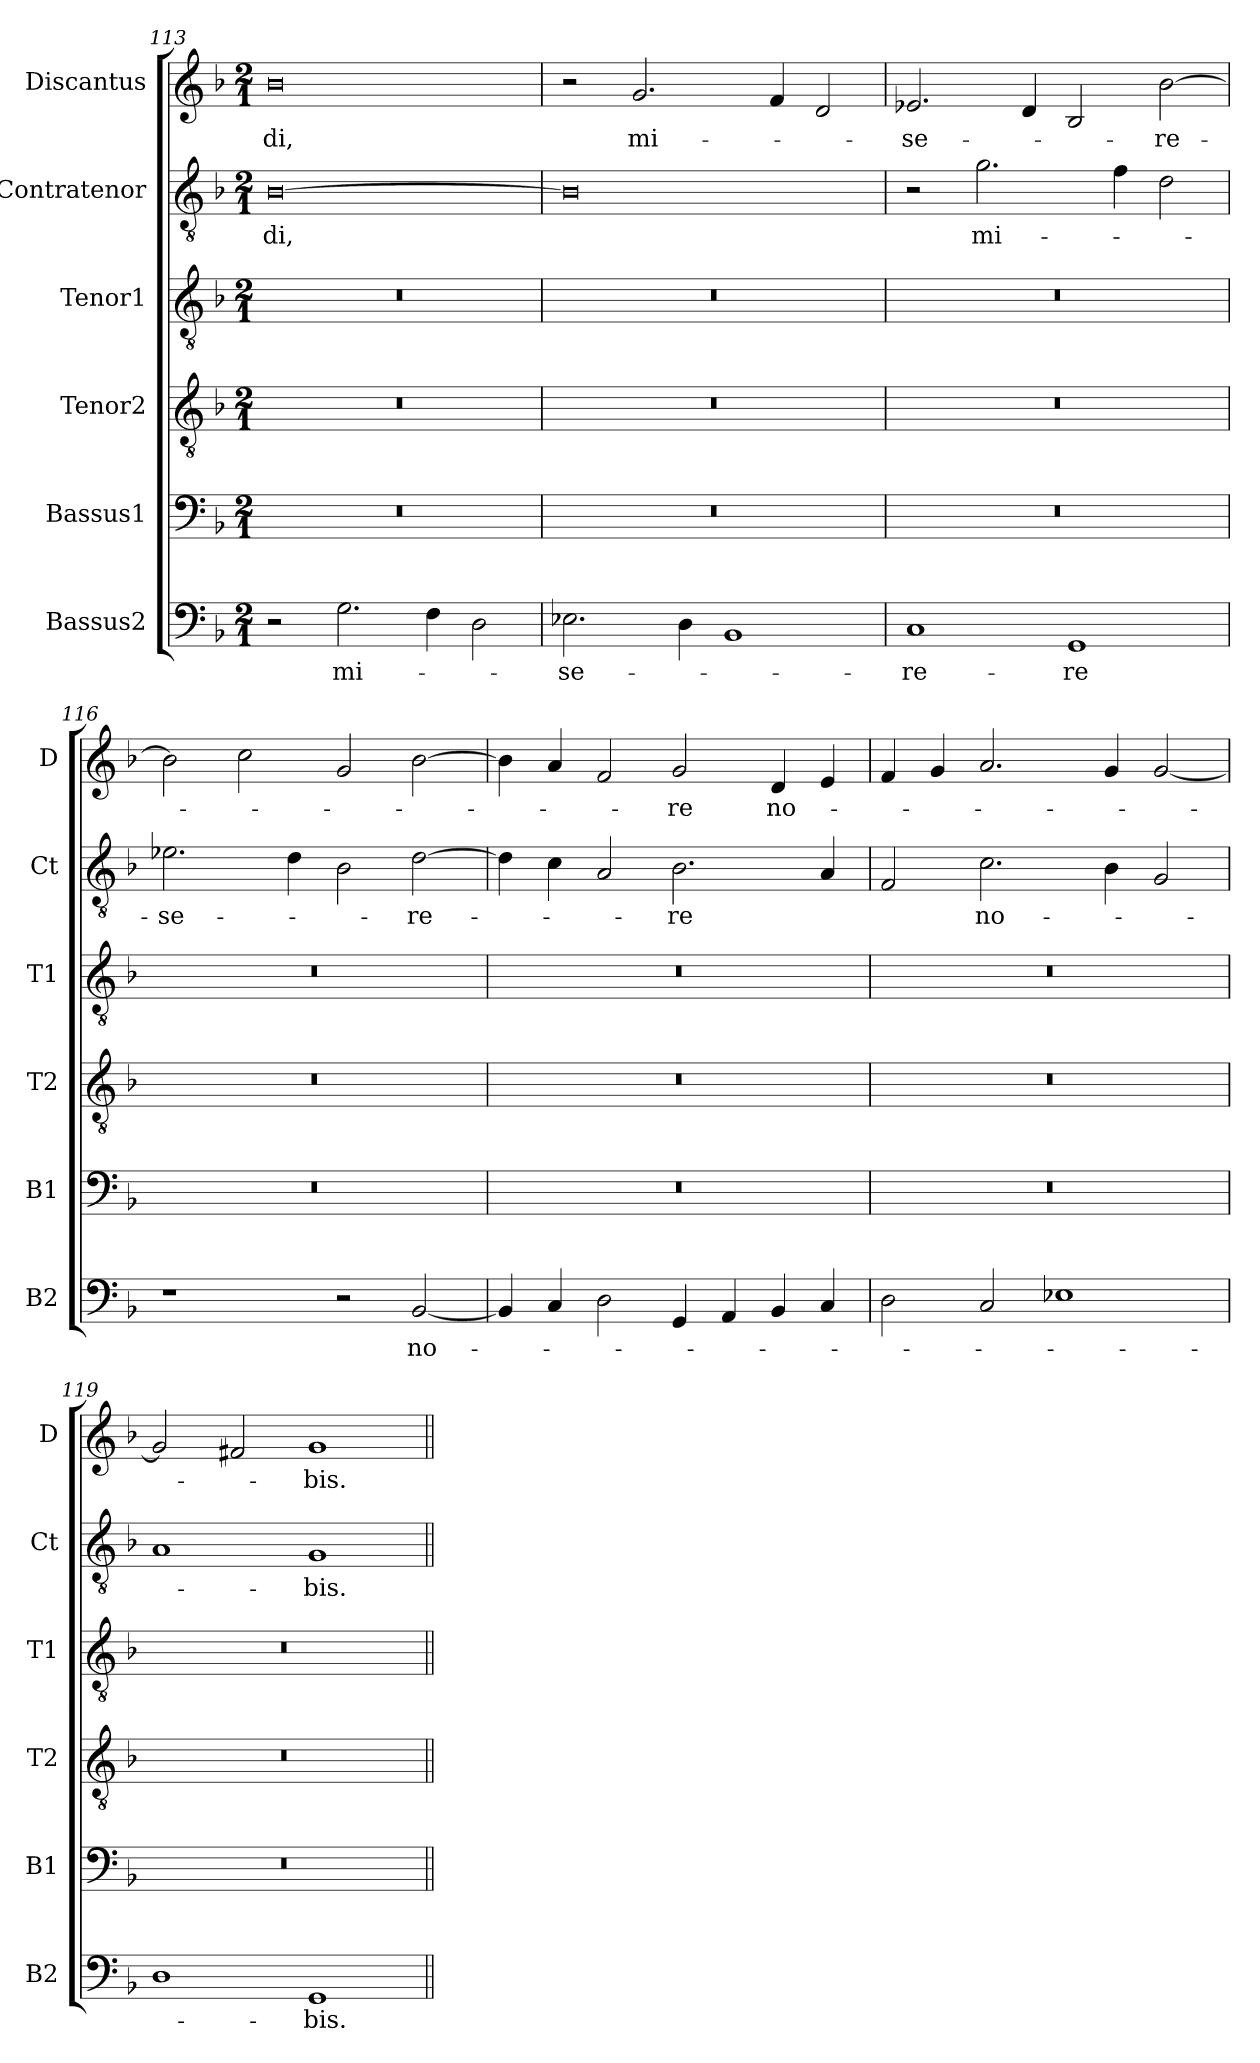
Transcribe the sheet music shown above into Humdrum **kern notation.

**kern	**text	**kern	**kern	**kern	**kern	**text	**kern	**text
*part6	*part6	*part5	*part4	*part3	*part2	*part2	*part1	*part1
*staff6	*staff6	*staff5	*staff4	*staff3	*staff2	*staff2	*staff1	*staff1
*I"Bassus2	*	*I"Bassus1	*I"Tenor2	*I"Tenor1	*I"Contratenor	*	*I"Discantus	*
*I'B2	*	*I'B1	*I'T2	*I'T1	*I'Ct	*	*I'D	*
*clefF4	*	*clefF4	*clefGv2	*clefGv2	*clefGv2	*	*clefG2	*
*k[b-]	*	*k[b-]	*k[b-]	*k[b-]	*k[b-]	*	*k[b-]	*
*M2/1	*	*M2/1	*M2/1	*M2/1	*M2/1	*	*M2/1	*
=113	=113	=113	=113	=113	=113	=113	=113	=113
2r	.	0r	0r	0r	[0B-	-di,	0b-	-di,
2.G\	mi-	.	.	.	.	.	.	.
4F\	.	.	.	.	.	.	.	.
2D\	.	.	.	.	.	.	.	.
=114	=114	=114	=114	=114	=114	=114	=114	=114
2.E-X\	-se-	0r	0r	0r	0B-]	.	2r	.
.	.	.	.	.	.	.	2.g/	mi-
4D\	.	.	.	.	.	.	.	.
1BB-	.	.	.	.	.	.	.	.
.	.	.	.	.	.	.	4f/	.
.	.	.	.	.	.	.	2d/	.
=115	=115	=115	=115	=115	=115	=115	=115	=115
1C	-re-	0r	0r	0r	2r	.	2.e-X/	-se-
.	.	.	.	.	2.g\	mi-	.	.
.	.	.	.	.	.	.	4d/	.
1GG	-re	.	.	.	.	.	2B-/	.
.	.	.	.	.	4f\	.	.	.
.	.	.	.	.	2d\	.	[2b-\	-re-
=116	=116	=116	=116	=116	=116	=116	=116	=116
1r	.	0r	0r	0r	2.e-X\	-se-	2b-\]	.
.	.	.	.	.	.	.	2cc\	.
.	.	.	.	.	4d\	.	.	.
2r	.	.	.	.	2B-\	.	2g/	.
[2BB-/	no-	.	.	.	[2d\	-re-	[2b-\	.
=117	=117	=117	=117	=117	=117	=117	=117	=117
4BB-/]	.	0r	0r	0r	4d\]	.	4b-\]	.
4C/	.	.	.	.	4c\	.	4a/	.
2D\	.	.	.	.	2A/	.	2f/	.
4GG/	.	.	.	.	2.B-\	-re	2g/	-re
4AA/	.	.	.	.	.	.	.	.
4BB-/	.	.	.	.	.	.	4d/	no-
4C/	.	.	.	.	4A/	.	4e/	.
=118	=118	=118	=118	=118	=118	=118	=118	=118
2D\	.	0r	0r	0r	2F/	.	4f/	.
.	.	.	.	.	.	.	4g/	.
2C/	.	.	.	.	2.c\	no-	2.a/	.
1E-X	.	.	.	.	.	.	.	.
.	.	.	.	.	4B-\	.	4g/	.
.	.	.	.	.	2G/	.	[2g/	.
=119	=119	=119	=119	=119	=119	=119	=119	=119
1D	.	0r	0r	0r	1A	.	2g/]	.
.	.	.	.	.	.	.	2f#X/	.
1GG	-bis.	.	.	.	1G	-bis.	1g	-bis.
=||	=||	=||	=||	=||	=||	=||	=||	=||
*-	*-	*-	*-	*-	*-	*-	*-	*-
